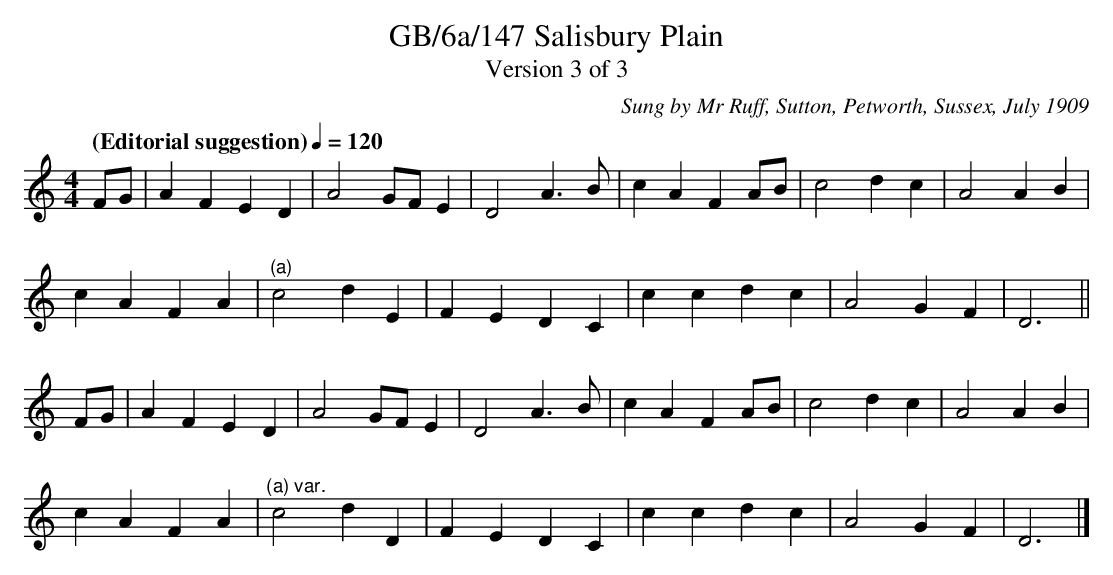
X:1
T:GB/6a/147 Salisbury Plain
T:Version 3 of 3
C:Sung by Mr Ruff, Sutton, Petworth, Sussex, July 1909
M:4/4
L:1/4
Q:"(Editorial suggestion)" 1/4=120
K:Ddor
F/G/ | A F E D | A2 G/F/ E | D2 A3/2 B/ | c A F A/B/ | c2 d c | A2 A B |
c A F A |"^(a)" c2 d E | F E D C | c c d c | A2 G F | D3 ||
F/G/ | A F E D | A2 G/F/ E | D2 A3/2 B/ | c A F A/B/ | c2 d c | A2 A B |
c A F A |"^(a) var." c2 d D | F E D C | c c d c | A2 G F | D3 |]
